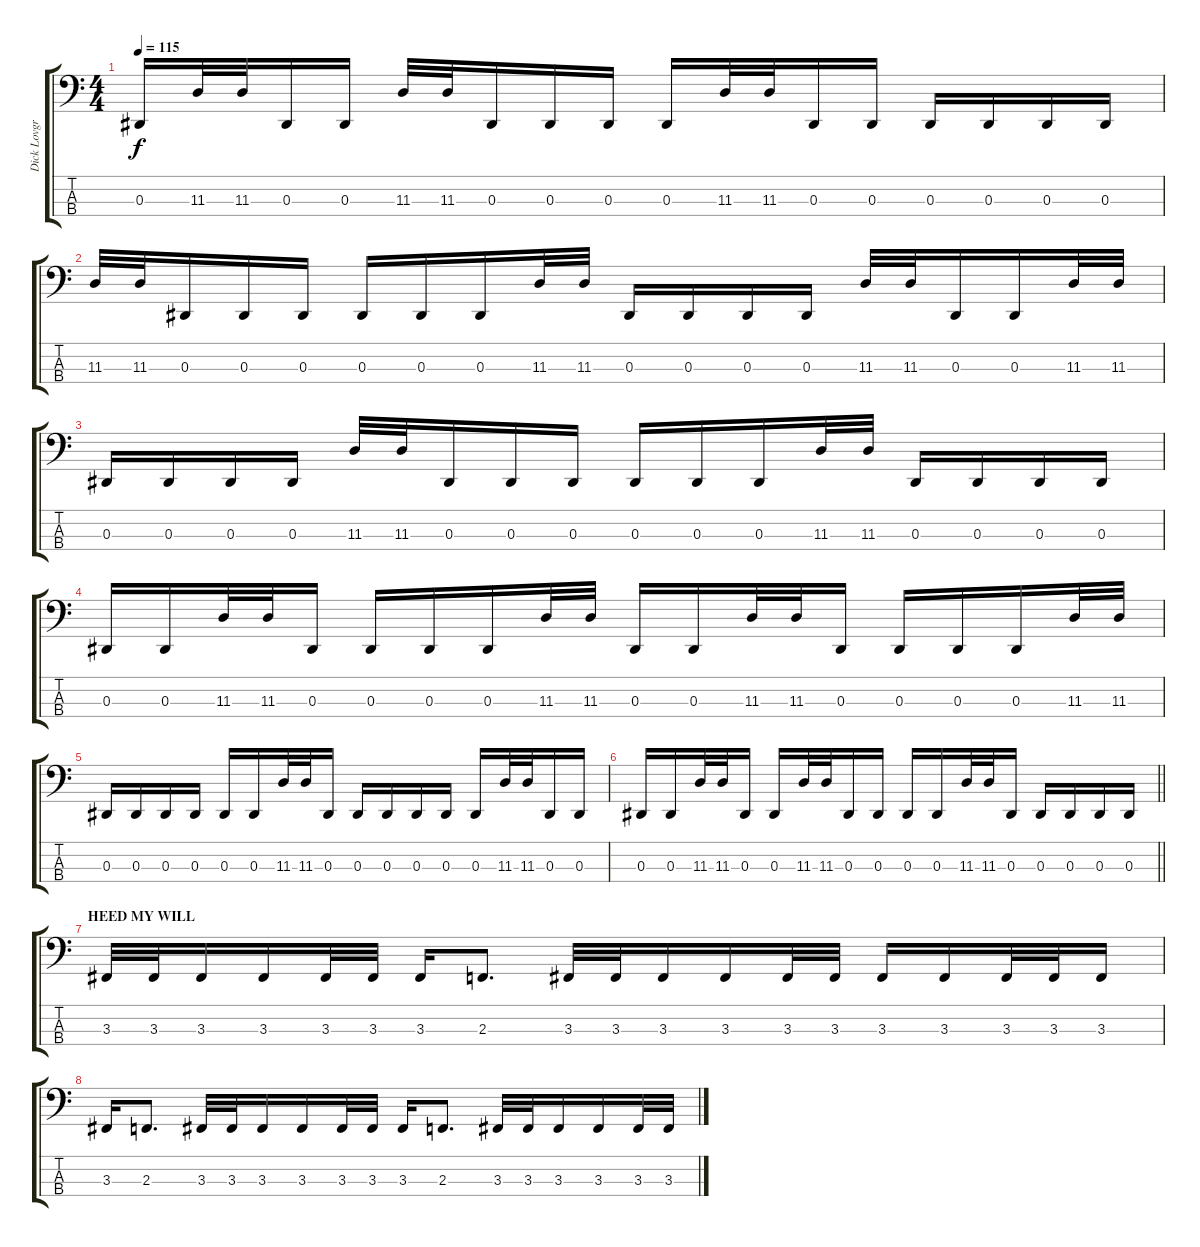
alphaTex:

\track ("Dick Lovgren (Bass)" "Dick Lovgr") {instrument slapbass2}
\staff {score tabs}
\tuning (Bb1 Ab1 Eb1 Db1) {hide}
\ts (4 4)
\tempo 115
\clef f4
\ks c
0.3.16{dy f} 11.3.32 11.3.32 0.3.16 0.3.16 11.3.32 11.3.32 0.3.16 0.3.16 0.3.16 0.3.16 11.3.32 11.3.32 0.3.16 0.3.16 0.3.16 0.3.16 0.3.16 0.3.16 |
11.3.32 11.3.32 0.3.16 0.3.16 0.3.16 0.3.16 0.3.16 0.3.16 11.3.32 11.3.32 0.3.16 0.3.16 0.3.16 0.3.16 11.3.32 11.3.32 0.3.16 0.3.16 11.3.32 11.3.32 |
0.3.16 0.3.16 0.3.16 0.3.16 11.3.32 11.3.32 0.3.16 0.3.16 0.3.16 0.3.16 0.3.16 0.3.16 11.3.32 11.3.32 0.3.16 0.3.16 0.3.16 0.3.16 |
0.3.16 0.3.16 11.3.32 11.3.32 0.3.16 0.3.16 0.3.16 0.3.16 11.3.32 11.3.32 0.3.16 0.3.16 11.3.32 11.3.32 0.3.16 0.3.16 0.3.16 0.3.16 11.3.32 11.3.32 |
0.3.16 0.3.16 0.3.16 0.3.16 0.3.16 0.3.16 11.3.32 11.3.32 0.3.16 0.3.16 0.3.16 0.3.16 0.3.16 0.3.16 11.3.32 11.3.32 0.3.16 0.3.16 |
\barLineRight lightlight
0.3.16 0.3.16 11.3.32 11.3.32 0.3.16 0.3.16 11.3.32 11.3.32 0.3.16 0.3.16 0.3.16 0.3.16 11.3.32 11.3.32 0.3.16 0.3.16 0.3.16 0.3.16 0.3.16 |
\section ("" "HEED MY WILL")
3.3.32 3.3.32 3.3.16 3.3.16 3.3.32 3.3.32 3.3.16 2.3.8{d} 3.3.32 3.3.32 3.3.16 3.3.16 3.3.32 3.3.32 3.3.16 3.3.16 3.3.32 3.3.32 3.3.16 |
3.3.16 2.3.8{d} 3.3.32 3.3.32 3.3.16 3.3.16 3.3.32 3.3.32 3.3.16 2.3.8{d} 3.3.32 3.3.32 3.3.16 3.3.16 3.3.32 3.3.32
